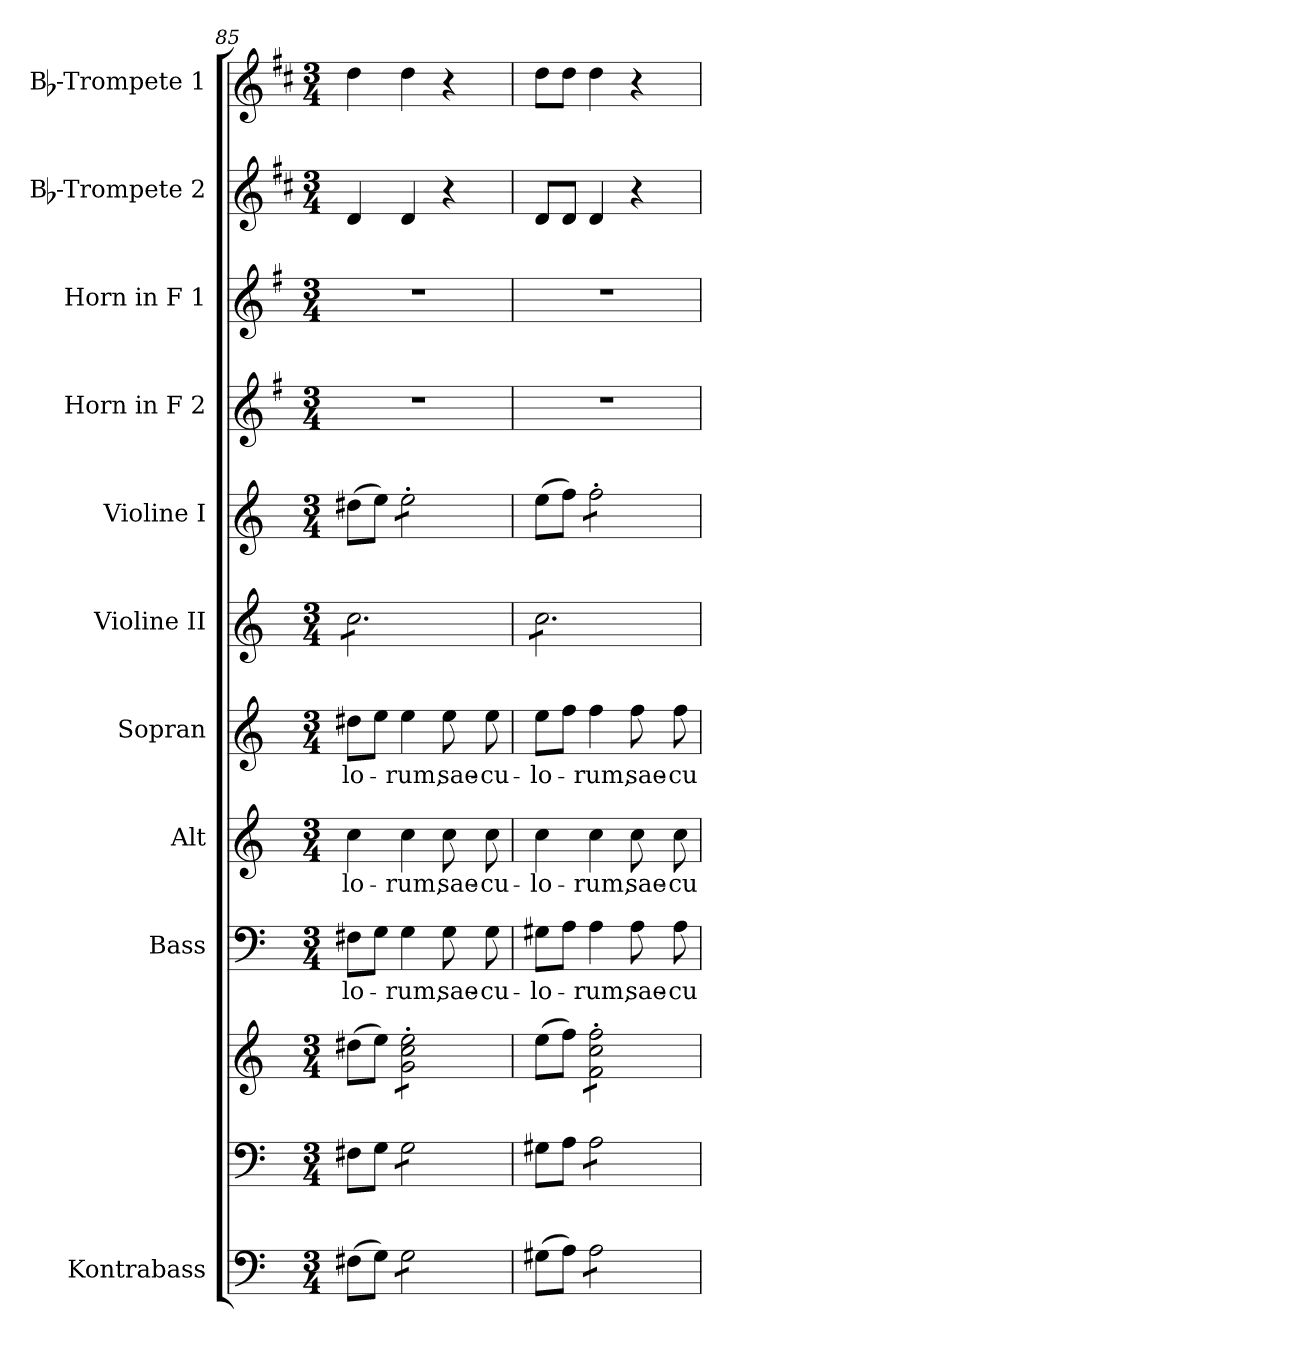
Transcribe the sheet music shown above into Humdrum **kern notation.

**kern	**kern	**kern	**kern	**text	**kern	**text	**kern	**text	**kern	**kern	**kern	**kern	**kern	**kern
*part11	*part10	*part10	*part9	*part9	*part8	*part8	*part7	*part7	*part6	*part5	*part4	*part3	*part2	*part1
*staff12	*staff11	*staff10	*staff9	*staff9	*staff8	*staff8	*staff7	*staff7	*staff6	*staff5	*staff4	*staff3	*staff2	*staff1
*I"Kontrabass	*	*	*I"Bass	*	*I"Alt	*	*I"Sopran	*	*I"Violine II	*I"Violine I	*I"Horn in F 2	*I"Horn in F 1	*I"Bb-Trompete 2	*I"Bb-Trompete 1
*I'Kb.	*	*	*I'B.	*	*I'A.	*	*I'S.	*	*I'Vl. II	*I'Vl. I	*	*	*I'Bb Trp. 2	*I'Bb Trp. 1
*clefF4	*clefF4	*clefG2	*clefF4	*	*clefG2	*	*clefG2	*	*clefG2	*clefG2	*clefG2	*clefG2	*clefG2	*clefG2
*ITrd7c12	*	*	*	*	*	*	*	*	*	*	*ITrd4c7	*ITrd4c7	*ITrd1c2	*ITrd1c2
*k[]	*k[]	*k[]	*k[]	*	*k[]	*	*k[]	*	*k[]	*k[]	*k[]	*k[]	*k[]	*k[]
*C:	*C:	*C:	*C:	*	*C:	*	*C:	*	*C:	*C:	*C:	*C:	*C:	*C:
*M3/4	*M3/4	*M3/4	*M3/4	*	*M3/4	*	*M3/4	*	*M3/4	*M3/4	*M3/4	*M3/4	*M3/4	*M3/4
=85	=85	=85	=85	=85	=85	=85	=85	=85	=85	=85	=85	=85	=85	=85
!	!	!	!	!LO:LY:b	!	!LO:LY:b	!	!LO:LY:b	!	!	!	!	!	!
*	*	*	*	*	*	*	*	*	*tremolo	*	*	*	*	*
(>8FF#X\L	8F#X\L	(>8dd#X\L	8F#X\L	-lo-	4cc\	-lo-	8dd#X\L	-lo-	8cc\L	(>8dd#X\L	2.r	2.r	4c/	4cc\
8GG\J)	8G\J	8ee\J)	8G\J	.	.	.	8ee\J	.	8cc\	8ee\J)	.	.	.	.
!	!	!	!	!LO:LY:b	!	!LO:LY:b	!	!LO:LY:b	!	!	!	!	!	!
*tremolo	*	*	*	*	*	*	*	*	*	*	*	*	*	*
*	*tremolo	*	*	*	*	*	*	*	*	*	*	*	*	*
*	*	*tremolo	*	*	*	*	*	*	*	*	*	*	*	*
*	*	*	*	*	*	*	*	*	*	*tremolo	*	*	*	*
8GG\L	8G\L	8g\'> 8cc\'> 8ee\'>L	4G\	-rum,	4cc\	-rum,	4ee\	-rum,	8cc\	8ee'>\L	.	.	4c/	4cc\
8GG\	8G\	8g\'> 8cc\'> 8ee\'>	.	.	.	.	.	.	8cc\	8ee'>\	.	.	.	.
!	!	!	!	!LO:LY:b	!	!LO:LY:b	!	!LO:LY:b	!	!	!	!	!	!
8GG\	8G\	8g\'> 8cc\'> 8ee\'>	8G\	sae-	8cc\	sae-	8ee\	sae-	8cc\	8ee'>\	.	.	4r	4r
!	!	!	!	!LO:LY:b	!	!LO:LY:b	!	!LO:LY:b	!	!	!	!	!	!
8GG\J	8G\J	8g\'> 8cc\'> 8ee\'>J	8G\	-cu-	8cc\	-cu-	8ee\	-cu-	8cc\J	8ee'>\J	.	.	.	.
*	*	*	*	*	*	*	*	*	*	*Xtremolo	*	*	*	*
*	*	*Xtremolo	*	*	*	*	*	*	*	*	*	*	*	*
*	*Xtremolo	*	*	*	*	*	*	*	*	*	*	*	*	*
*Xtremolo	*	*	*	*	*	*	*	*	*	*	*	*	*	*
!!LO:PB:g=z
=86	=86	=86	=86	=86	=86	=86	=86	=86	=86	=86	=86	=86	=86	=86
!	!	!	!	!LO:LY:b	!	!LO:LY:b	!	!LO:LY:b	!	!	!	!	!	!
(>8GG#X\L	8G#X\L	(>8ee\L	8G#X\L	-lo-	4cc\	-lo-	8ee\L	-lo-	8cc\L	(>8ee\L	2.r	2.r	8c/L	8cc\L
8AA\J)	8A\J	8ff\J)	8A\J	.	.	.	8ff\J	.	8cc\	8ff\J)	.	.	8c/J	8cc\J
!	!	!	!	!LO:LY:b	!	!LO:LY:b	!	!LO:LY:b	!	!	!	!	!	!
*tremolo	*	*	*	*	*	*	*	*	*	*	*	*	*	*
*	*tremolo	*	*	*	*	*	*	*	*	*	*	*	*	*
*	*	*tremolo	*	*	*	*	*	*	*	*	*	*	*	*
*	*	*	*	*	*	*	*	*	*	*tremolo	*	*	*	*
8AA\L	8A\L	8f\'> 8cc\'> 8ff\'>L	4A\	-rum,	4cc\	-rum,	4ff\	-rum,	8cc\	8ff'>\L	.	.	4c/	4cc\
8AA\	8A\	8f\'> 8cc\'> 8ff\'>	.	.	.	.	.	.	8cc\	8ff'>\	.	.	.	.
!	!	!	!	!LO:LY:b	!	!LO:LY:b	!	!LO:LY:b	!	!	!	!	!	!
8AA\	8A\	8f\'> 8cc\'> 8ff\'>	8A\	sae-	8cc\	sae-	8ff\	sae-	8cc\	8ff'>\	.	.	4r	4r
!	!	!	!	!LO:LY:b	!	!LO:LY:b	!	!LO:LY:b	!	!	!	!	!	!
8AA\J	8A\J	8f\'> 8cc\'> 8ff\'>J	8A\	-cu-	8cc\	-cu-	8ff\	-cu-	8cc\J	8ff'>\J	.	.	.	.
*	*	*	*	*	*	*	*	*	*	*Xtremolo	*	*	*	*
*	*	*	*	*	*	*	*	*	*Xtremolo	*	*	*	*	*
*	*	*Xtremolo	*	*	*	*	*	*	*	*	*	*	*	*
*	*Xtremolo	*	*	*	*	*	*	*	*	*	*	*	*	*
*Xtremolo	*	*	*	*	*	*	*	*	*	*	*	*	*	*
=	=	=	=	=	=	=	=	=	=	=	=	=	=	=
*-	*-	*-	*-	*-	*-	*-	*-	*-	*-	*-	*-	*-	*-	*-
